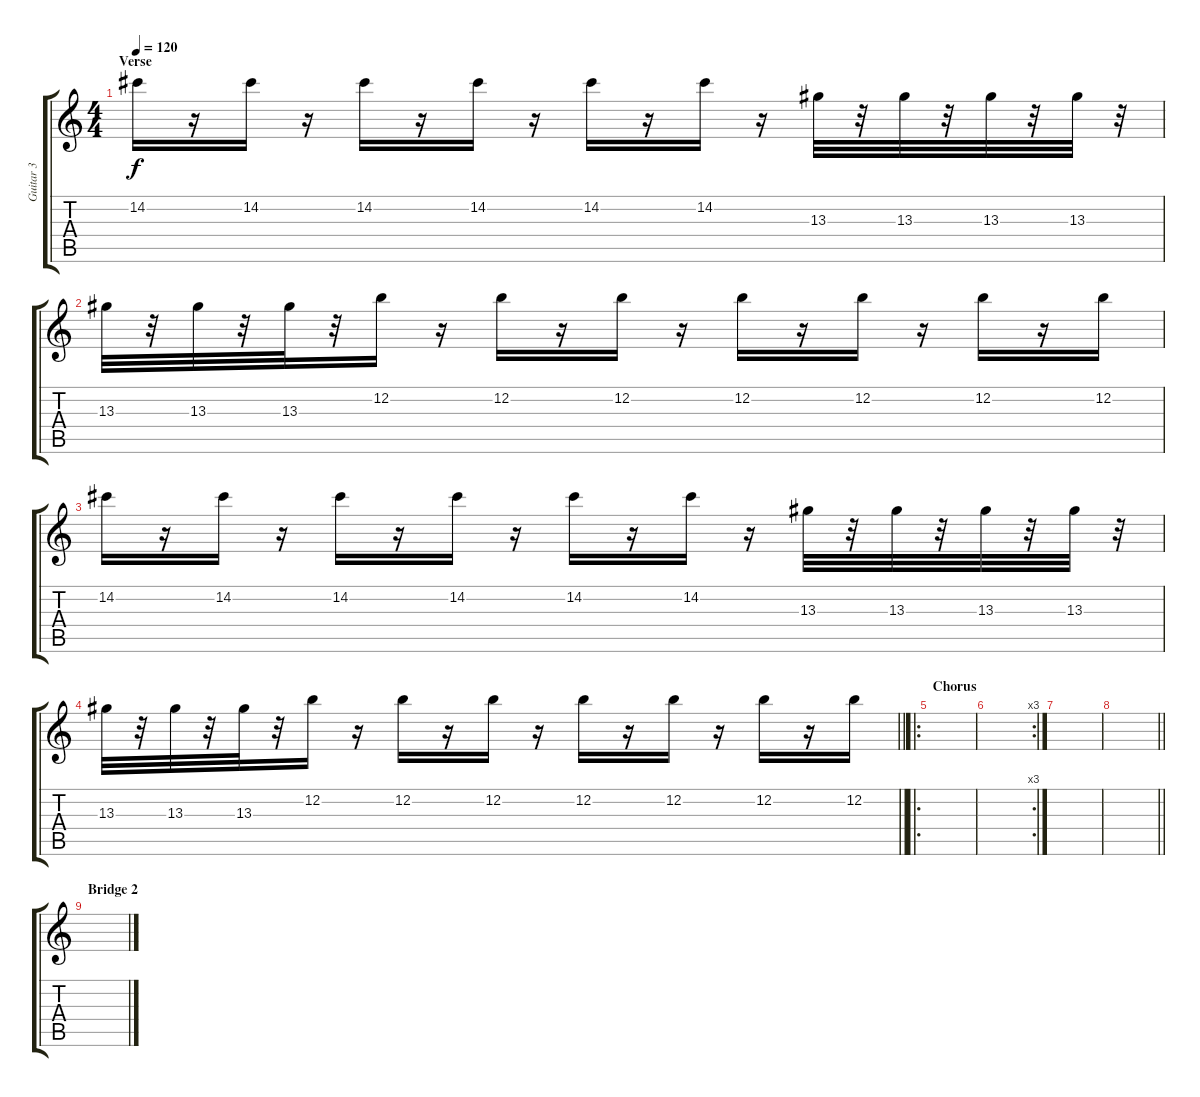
\track ("Guitar 3" "Guitar 3") {instrument distortionguitar}
\staff {score tabs}
\tuning (E4 B3 G3 D3 A2 E2) {hide}
\ts (4 4)
\section ("" "Verse")
\tempo 120
\clef g2
\ks c
14.2.16{dy f} r.16 14.2.16 r.16 14.2.16 r.16 14.2.16 r.16 14.2.16 r.16 14.2.16 r.16 13.3.32 r.32 13.3.32 r.32 13.3.32 r.32 13.3.32 r.32 |
13.3.32 r.32 13.3.32 r.32 13.3.32 r.32 12.2.16 r.16 12.2.16 r.16 12.2.16 r.16 12.2.16 r.16 12.2.16 r.16 12.2.16 r.16 12.2.16 |
14.2.16 r.16 14.2.16 r.16 14.2.16 r.16 14.2.16 r.16 14.2.16 r.16 14.2.16 r.16 13.3.32 r.32 13.3.32 r.32 13.3.32 r.32 13.3.32 r.32 |
\barLineRight lightlight
13.3.32 r.32 13.3.32 r.32 13.3.32 r.32 12.2.16 r.16 12.2.16 r.16 12.2.16 r.16 12.2.16 r.16 12.2.16 r.16 12.2.16 r.16 12.2.16 |
\ro
\section ("" "Chorus")
|
\rc 3
|
|
\barLineRight lightlight
|
\section ("" "Bridge 2")
